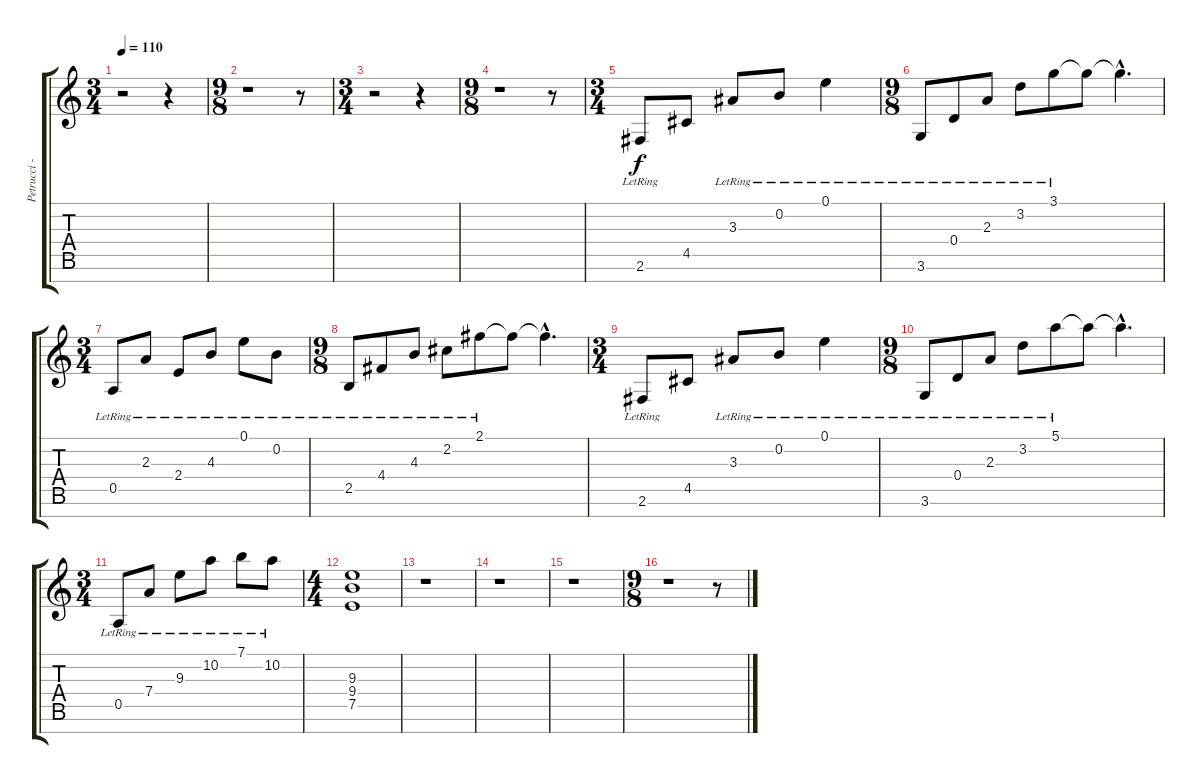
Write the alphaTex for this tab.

\track ("Petrucci - Acoustic" "Petrucci -") {instrument acousticguitarsteel}
\staff {score tabs}
\tuning (E4 B3 G3 D3 A2 E2 B1) {hide}
\ts (3 4)
\tempo 110
\clef g2
\ks c
r.2{dy f} r.4 |
\ts (9 8)
r.1 r.8 |
\ts (3 4)
r.2 r.4 |
\ts (9 8)
r.1 r.8 |
\ts (3 4)
2.6{lr}.8 4.5.8 3.3{lr}.8 0.2{lr}.8 0.1{lr}.4 |
\ts (9 8)
3.6{lr}.8 0.4{lr}.8 2.3{lr}.8 3.2{lr}.8 3.1{lr}.8 3.1{t}.8 3.1{hac t}.4{d} |
\ts (3 4)
0.5{lr}.8 2.3{lr}.8 2.4{lr}.8 4.3{lr}.8 0.1{lr}.8 0.2{lr}.8 |
\ts (9 8)
2.5{lr}.8 4.4{lr}.8 4.3{lr}.8 2.2{lr}.8 2.1{lr}.8 2.1{t}.8 2.1{hac t}.4{d} |
\ts (3 4)
2.6{lr}.8 4.5.8 3.3{lr}.8 0.2{lr}.8 0.1{lr}.4 |
\ts (9 8)
3.6{lr}.8 0.4{lr}.8 2.3{lr}.8 3.2{lr}.8 5.1{lr}.8 5.1{t}.8 5.1{hac t}.4{d} |
\ts (3 4)
0.5{lr}.8 7.4{lr}.8 9.3{lr}.8 10.2{lr}.8 7.1{lr}.8 10.2{lr}.8 |
\ts (4 4)
(9.3 9.4 7.5).1 |
r.1 |
r.1 |
r.1 |
\ts (9 8)
r.1 r.8
